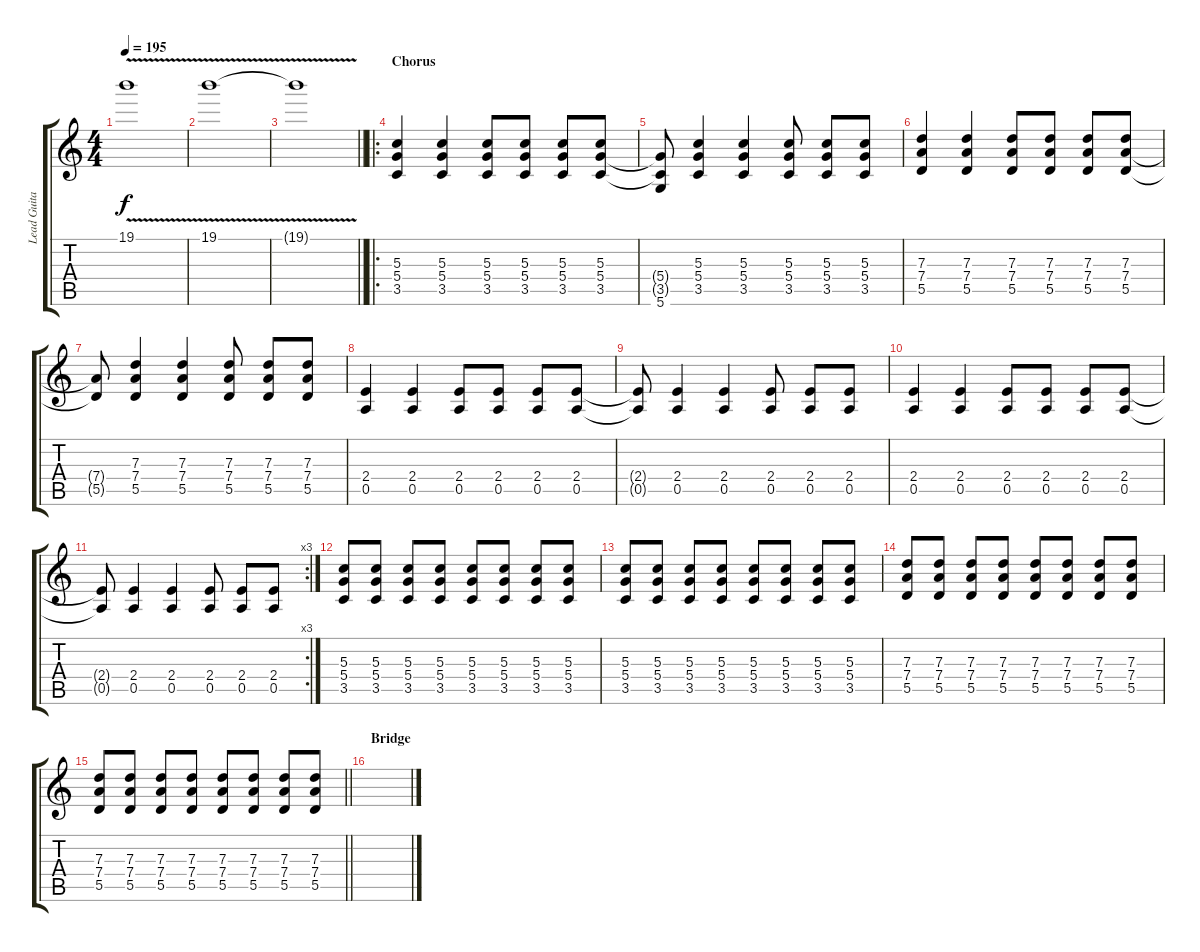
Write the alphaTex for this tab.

\track ("Lead Guitar" "Lead Guita") {instrument distortionguitar}
\staff {score tabs}
\tuning (E4 B3 G3 D3 A2 D2) {hide}
\ts (4 4)
\tempo 195
\clef g2
\ks c
19.1{v t}.1{dy f} |
19.1{v}.1 |
\barLineRight lightlight
19.1{v t}.1 |
\ro
\section ("" "Chorus")
(5.3 5.4 3.5).4{instrument distortionguitar} (5.3 5.4 3.5).4 (5.3 5.4 3.5).8 (5.3 5.4 3.5).8 (5.3 5.4 3.5).8 (5.3 5.4 3.5).8 |
(5.4{t} 3.5{t} 5.6).8 (5.3 5.4 3.5).4 (5.3 5.4 3.5).4 (5.3 5.4 3.5).8 (5.3 5.4 3.5).8 (5.3 5.4 3.5).8 |
(7.3 7.4 5.5).4 (7.3 7.4 5.5).4 (7.3 7.4 5.5).8 (7.3 7.4 5.5).8 (7.3 7.4 5.5).8 (7.3 7.4 5.5).8 |
(7.4{t} 5.5{t}).8 (7.3 7.4 5.5).4 (7.3 7.4 5.5).4 (7.3 7.4 5.5).8 (7.3 7.4 5.5).8 (7.3 7.4 5.5).8 |
(2.4 0.5).4 (2.4 0.5).4 (2.4 0.5).8 (2.4 0.5).8 (2.4 0.5).8 (2.4 0.5).8 |
(2.4{t} 0.5{t}).8 (2.4 0.5).4 (2.4 0.5).4 (2.4 0.5).8 (2.4 0.5).8 (2.4 0.5).8 |
(2.4 0.5).4 (2.4 0.5).4 (2.4 0.5).8 (2.4 0.5).8 (2.4 0.5).8 (2.4 0.5).8 |
\rc 3
(2.4{t} 0.5{t}).8 (2.4 0.5).4 (2.4 0.5).4 (2.4 0.5).8 (2.4 0.5).8 (2.4 0.5).8 |
(5.3 5.4 3.5).8 (5.3 5.4 3.5).8 (5.3 5.4 3.5).8 (5.3 5.4 3.5).8 (5.3 5.4 3.5).8 (5.3 5.4 3.5).8 (5.3 5.4 3.5).8 (5.3 5.4 3.5).8 |
(5.3 5.4 3.5).8 (5.3 5.4 3.5).8 (5.3 5.4 3.5).8 (5.3 5.4 3.5).8 (5.3 5.4 3.5).8 (5.3 5.4 3.5).8 (5.3 5.4 3.5).8 (5.3 5.4 3.5).8 |
(7.3 7.4 5.5).8 (7.3 7.4 5.5).8 (7.3 7.4 5.5).8 (7.3 7.4 5.5).8 (7.3 7.4 5.5).8 (7.3 7.4 5.5).8 (7.3 7.4 5.5).8 (7.3 7.4 5.5).8 |
\barLineRight lightlight
(7.3 7.4 5.5).8 (7.3 7.4 5.5).8 (7.3 7.4 5.5).8 (7.3 7.4 5.5).8 (7.3 7.4 5.5).8 (7.3 7.4 5.5).8 (7.3 7.4 5.5).8 (7.3 7.4 5.5).8 |
\section ("" "Bridge")
